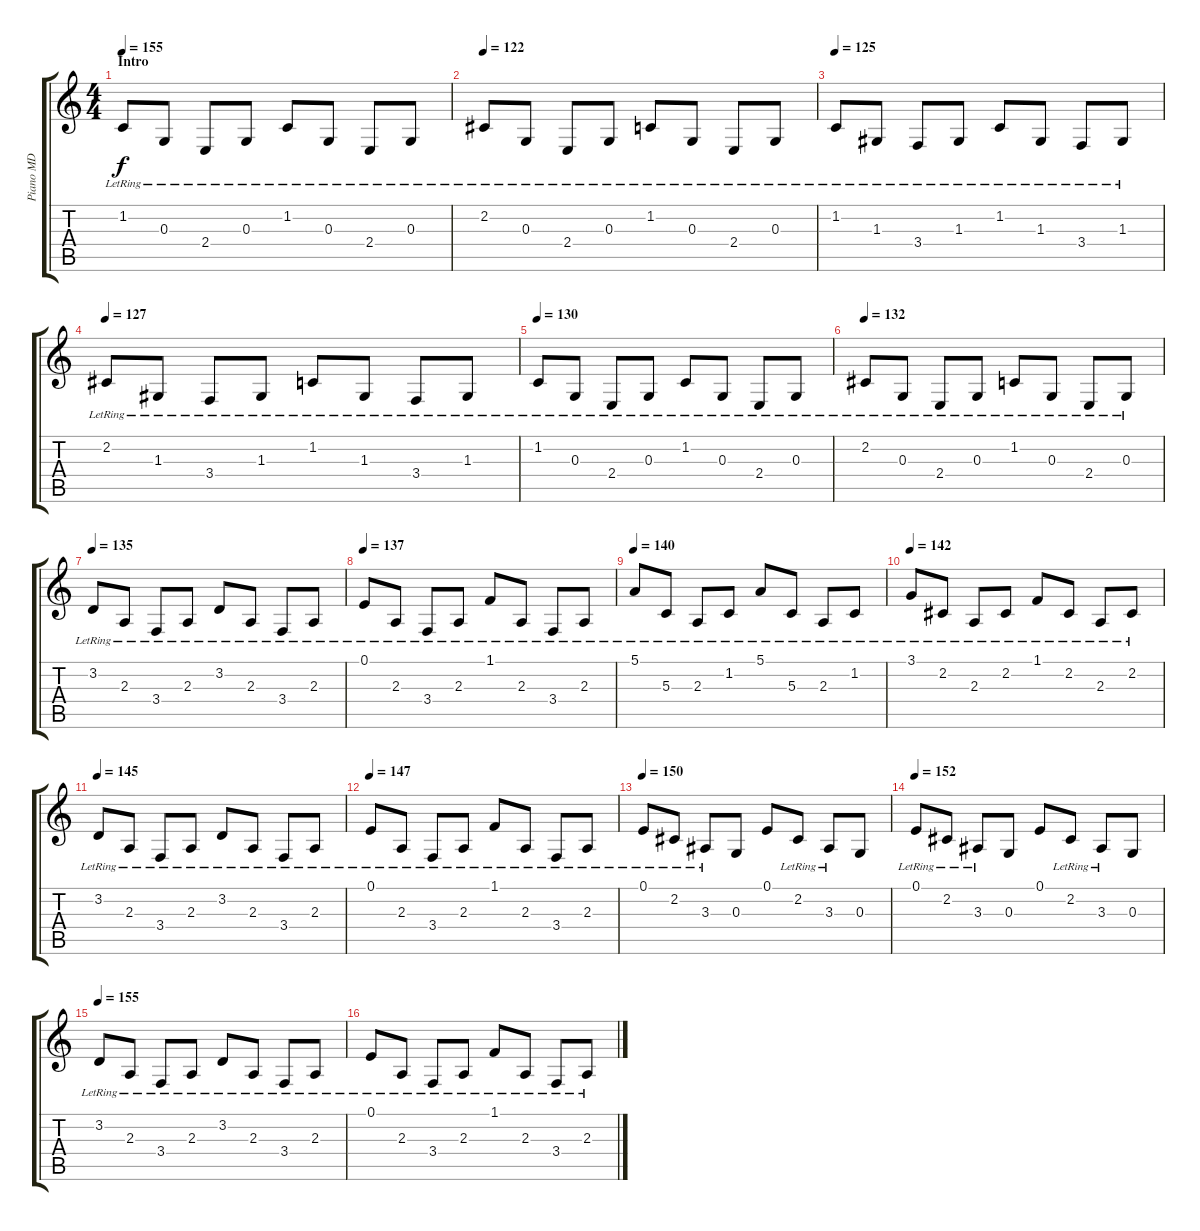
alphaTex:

\track ("Piano MD" "Piano MD") {instrument acousticgrandpiano}
\staff {score tabs}
\tuning (E4 B3 G3 D3 A2 E2) {hide}
\ts (4 4)
\section ("" "Intro")
\tempo 155
\tempo 120
\tempo 155
\clef g2
\ks c
1.2{lr}.8{dy f instrument acousticgrandpiano} 0.3{lr}.8 2.4{lr}.8 0.3{lr}.8 1.2{lr}.8 0.3{lr}.8 2.4{lr}.8 0.3{lr}.8 |
\tempo 122
2.2{lr}.8 0.3{lr}.8 2.4{lr}.8 0.3{lr}.8 1.2{lr}.8 0.3{lr}.8 2.4{lr}.8 0.3{lr}.8 |
\tempo 125
1.2{lr}.8 1.3{lr}.8 3.4{lr}.8 1.3{lr}.8 1.2{lr}.8 1.3{lr}.8 3.4{lr}.8 1.3{lr}.8 |
\tempo 127
2.2{lr}.8 1.3{lr}.8 3.4{lr}.8 1.3{lr}.8 1.2{lr}.8 1.3{lr}.8 3.4{lr}.8 1.3{lr}.8 |
\tempo 130
1.2{lr}.8 0.3{lr}.8 2.4{lr}.8 0.3{lr}.8 1.2{lr}.8 0.3{lr}.8 2.4{lr}.8 0.3{lr}.8 |
\tempo 132
2.2{lr}.8 0.3{lr}.8 2.4{lr}.8 0.3{lr}.8 1.2{lr}.8 0.3{lr}.8 2.4{lr}.8 0.3{lr}.8 |
\tempo 135
3.2{lr}.8 2.3{lr}.8 3.4{lr}.8 2.3{lr}.8 3.2{lr}.8 2.3{lr}.8 3.4{lr}.8 2.3{lr}.8 |
\tempo 137
0.1{lr}.8 2.3{lr}.8 3.4{lr}.8 2.3{lr}.8 1.1{lr}.8 2.3{lr}.8 3.4{lr}.8 2.3{lr}.8 |
\tempo 140
5.1{lr}.8 5.3{lr}.8 2.3{lr}.8 1.2{lr}.8 5.1{lr}.8 5.3{lr}.8 2.3{lr}.8 1.2{lr}.8 |
\tempo 142
3.1{lr}.8 2.2{lr}.8 2.3{lr}.8 2.2{lr}.8 1.1{lr}.8 2.2{lr}.8 2.3{lr}.8 2.2{lr}.8 |
\tempo 145
3.2{lr}.8 2.3{lr}.8 3.4{lr}.8 2.3{lr}.8 3.2{lr}.8 2.3{lr}.8 3.4{lr}.8 2.3{lr}.8 |
\tempo 147
0.1{lr}.8 2.3{lr}.8 3.4{lr}.8 2.3{lr}.8 1.1{lr}.8 2.3{lr}.8 3.4{lr}.8 2.3{lr}.8 |
\tempo 150
0.1{lr}.8 2.2{lr}.8 3.3{lr}.8 0.3.8 0.1.8 2.2{lr}.8 3.3{lr}.8 0.3.8 |
\tempo 152
0.1{lr}.8 2.2{lr}.8 3.3{lr}.8 0.3.8 0.1.8 2.2{lr}.8 3.3{lr}.8 0.3.8 |
\tempo 155
3.2{lr}.8 2.3{lr}.8 3.4{lr}.8 2.3{lr}.8 3.2{lr}.8 2.3{lr}.8 3.4{lr}.8 2.3{lr}.8 |
0.1{lr}.8 2.3{lr}.8 3.4{lr}.8 2.3{lr}.8 1.1{lr}.8 2.3{lr}.8 3.4{lr}.8 2.3{lr}.8
